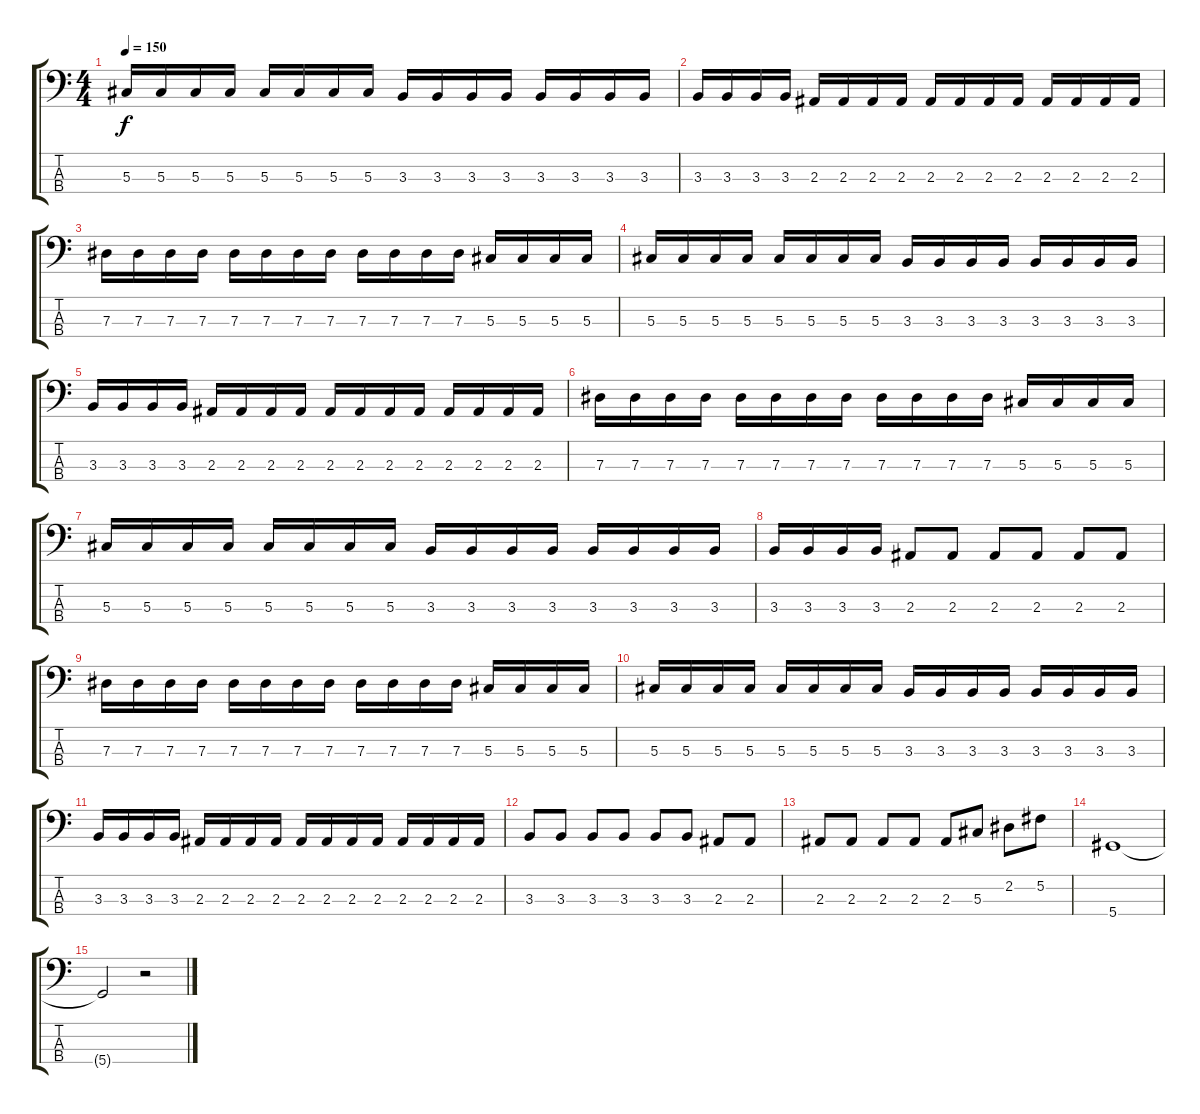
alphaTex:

\track "" {instrument electricbasspick}
\staff {score tabs}
\tuning (Gb2 Db2 Ab1 Eb1) {hide}
\ts (4 4)
\tempo 150
\clef f4
\ks c
5.3.16{dy f} 5.3.16 5.3.16 5.3.16 5.3.16 5.3.16 5.3.16 5.3.16 3.3.16 3.3.16 3.3.16 3.3.16 3.3.16 3.3.16 3.3.16 3.3.16 |
3.3.16 3.3.16 3.3.16 3.3.16 2.3.16 2.3.16 2.3.16 2.3.16 2.3.16 2.3.16 2.3.16 2.3.16 2.3.16 2.3.16 2.3.16 2.3.16 |
7.3.16 7.3.16 7.3.16 7.3.16 7.3.16 7.3.16 7.3.16 7.3.16 7.3.16 7.3.16 7.3.16 7.3.16 5.3.16 5.3.16 5.3.16 5.3.16 |
5.3.16 5.3.16 5.3.16 5.3.16 5.3.16 5.3.16 5.3.16 5.3.16 3.3.16 3.3.16 3.3.16 3.3.16 3.3.16 3.3.16 3.3.16 3.3.16 |
3.3.16 3.3.16 3.3.16 3.3.16 2.3.16 2.3.16 2.3.16 2.3.16 2.3.16 2.3.16 2.3.16 2.3.16 2.3.16 2.3.16 2.3.16 2.3.16 |
7.3.16 7.3.16 7.3.16 7.3.16 7.3.16 7.3.16 7.3.16 7.3.16 7.3.16 7.3.16 7.3.16 7.3.16 5.3.16 5.3.16 5.3.16 5.3.16 |
5.3.16 5.3.16 5.3.16 5.3.16 5.3.16 5.3.16 5.3.16 5.3.16 3.3.16 3.3.16 3.3.16 3.3.16 3.3.16 3.3.16 3.3.16 3.3.16 |
3.3.16 3.3.16 3.3.16 3.3.16 2.3.8 2.3.8 2.3.8 2.3.8 2.3.8 2.3.8 |
7.3.16 7.3.16 7.3.16 7.3.16 7.3.16 7.3.16 7.3.16 7.3.16 7.3.16 7.3.16 7.3.16 7.3.16 5.3.16 5.3.16 5.3.16 5.3.16 |
5.3.16 5.3.16 5.3.16 5.3.16 5.3.16 5.3.16 5.3.16 5.3.16 3.3.16 3.3.16 3.3.16 3.3.16 3.3.16 3.3.16 3.3.16 3.3.16 |
3.3.16 3.3.16 3.3.16 3.3.16 2.3.16 2.3.16 2.3.16 2.3.16 2.3.16 2.3.16 2.3.16 2.3.16 2.3.16 2.3.16 2.3.16 2.3.16 |
3.3.8 3.3.8 3.3.8 3.3.8 3.3.8 3.3.8 2.3.8 2.3.8 |
2.3.8 2.3.8 2.3.8 2.3.8 2.3.8 5.3.8 2.2.8 5.2.8 |
5.4.1{volume 7} |
5.4{t}.2 r.2
